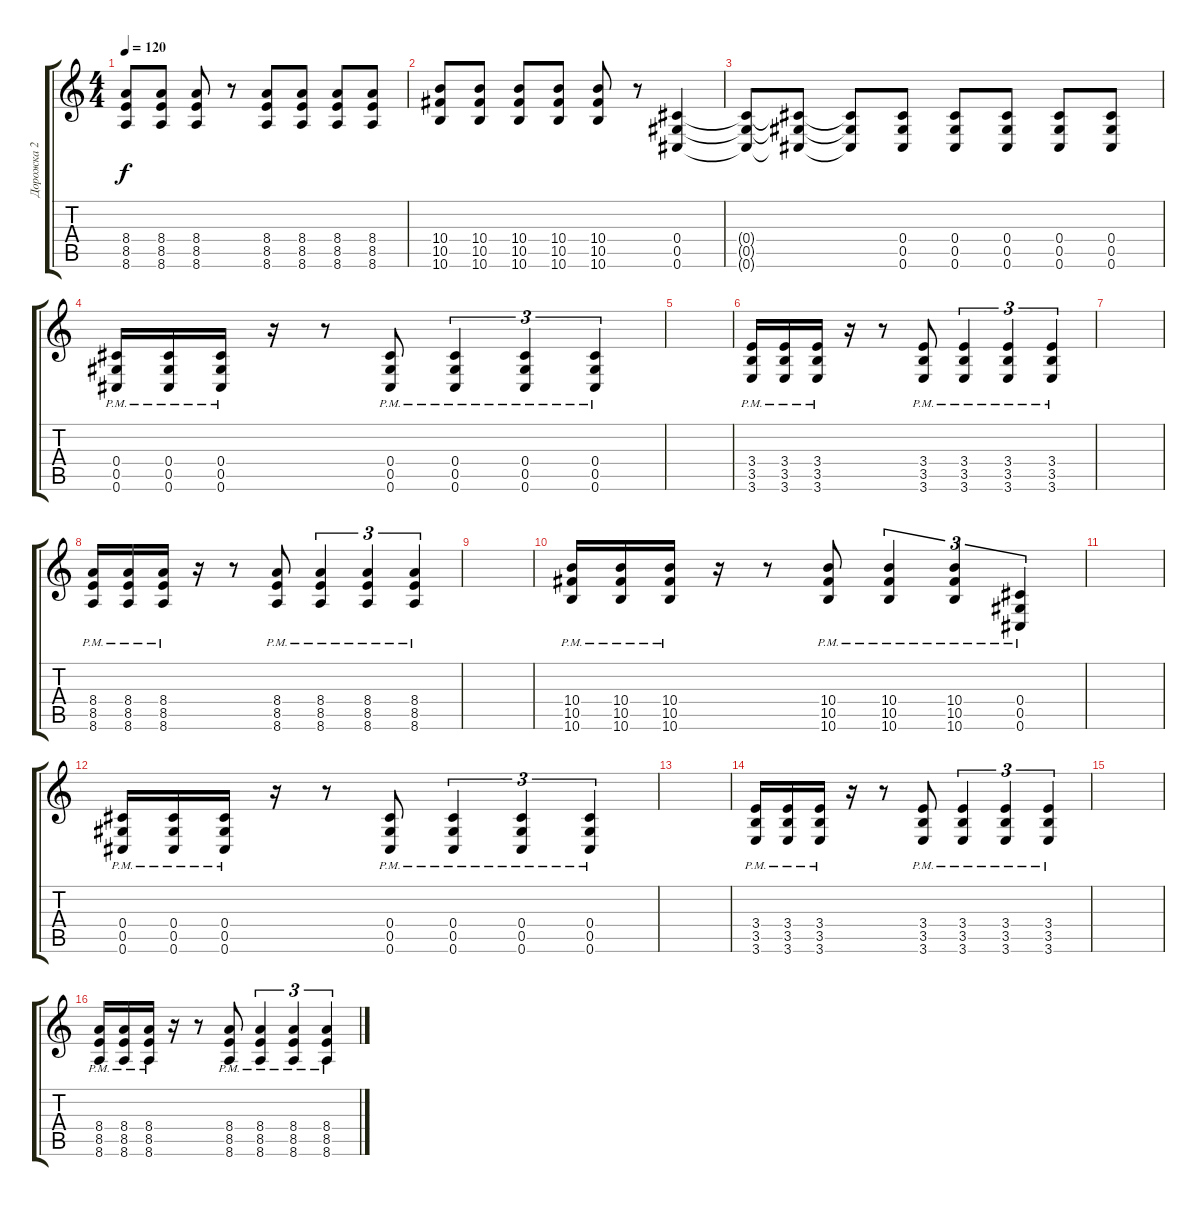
\track ("Дорожка 2" "Дорожка 2") {instrument acousticguitarsteel}
\staff {score tabs}
\tuning (Eb4 Bb3 Gb3 Db3 Ab2 Db2) {hide}
\ts (4 4)
\tempo 120
\clef g2
\ks c
(8.4 8.5 8.6).8{dy f} (8.4 8.5 8.6).8 (8.4 8.5 8.6).8 r.8 (8.4 8.5 8.6).8 (8.4 8.5 8.6).8 (8.4 8.5 8.6).8 (8.4 8.5 8.6).8 |
(10.4 10.5 10.6).8 (10.4 10.5 10.6).8 (10.4 10.5 10.6).8 (10.4 10.5 10.6).8 (10.4 10.5 10.6).8 r.8 (0.4 0.5 0.6).4 |
(0.4{t} 0.5{t} 0.6{t}).8 (0.4{t} 0.5{t} 0.6{t}).8 (0.4{t} 0.5{t} 0.6{t}).8 (0.4 0.5 0.6).8 (0.4 0.5 0.6).8 (0.4 0.5 0.6).8 (0.4 0.5 0.6).8 (0.4 0.5 0.6).8 |
(0.4{pm} 0.5{pm} 0.6{pm}).16 (0.4{pm} 0.5{pm} 0.6{pm}).16 (0.4{pm} 0.5{pm} 0.6{pm}).16 r.16 r.8 (0.4{pm} 0.5{pm} 0.6{pm}).8 (0.4{pm} 0.5{pm} 0.6{pm}).4{tu (3 2)} (0.4{pm} 0.5{pm} 0.6{pm}).4{tu (3 2)} (0.4{pm} 0.5{pm} 0.6{pm}).4{tu (3 2)} |
|
(3.4{pm} 3.5{pm} 3.6{pm}).16 (3.4{pm} 3.5{pm} 3.6{pm}).16 (3.4{pm} 3.5{pm} 3.6{pm}).16 r.16 r.8 (3.4{pm} 3.5{pm} 3.6{pm}).8 (3.4{pm} 3.5{pm} 3.6{pm}).4{tu (3 2)} (3.4{pm} 3.5{pm} 3.6{pm}).4{tu (3 2)} (3.4{pm} 3.5{pm} 3.6{pm}).4{tu (3 2)} |
|
(8.4{pm} 8.5{pm} 8.6{pm}).16 (8.4{pm} 8.5{pm} 8.6{pm}).16 (8.4{pm} 8.5{pm} 8.6{pm}).16 r.16 r.8 (8.4{pm} 8.5{pm} 8.6{pm}).8 (8.4{pm} 8.5{pm} 8.6{pm}).4{tu (3 2)} (8.4{pm} 8.5{pm} 8.6{pm}).4{tu (3 2)} (8.4{pm} 8.5{pm} 8.6{pm}).4{tu (3 2)} |
|
(10.4{pm} 10.5{pm} 10.6{pm}).16 (10.4{pm} 10.5{pm} 10.6{pm}).16 (10.4{pm} 10.5{pm} 10.6{pm}).16 r.16 r.8 (10.4{pm} 10.5{pm} 10.6{pm}).8 (10.4{pm} 10.5{pm} 10.6{pm}).4{tu (3 2)} (10.4{pm} 10.5{pm} 10.6{pm}).4{tu (3 2)} (0.4{pm} 0.5{pm} 0.6{pm}).4{tu (3 2)} |
|
(0.4{pm} 0.5{pm} 0.6{pm}).16 (0.4{pm} 0.5{pm} 0.6{pm}).16 (0.4{pm} 0.5{pm} 0.6{pm}).16 r.16 r.8 (0.4{pm} 0.5{pm} 0.6{pm}).8 (0.4{pm} 0.5{pm} 0.6{pm}).4{tu (3 2)} (0.4{pm} 0.5{pm} 0.6{pm}).4{tu (3 2)} (0.4{pm} 0.5{pm} 0.6{pm}).4{tu (3 2)} |
|
(3.4{pm} 3.5{pm} 3.6{pm}).16 (3.4{pm} 3.5{pm} 3.6{pm}).16 (3.4{pm} 3.5{pm} 3.6{pm}).16 r.16 r.8 (3.4{pm} 3.5{pm} 3.6{pm}).8 (3.4{pm} 3.5{pm} 3.6{pm}).4{tu (3 2)} (3.4{pm} 3.5{pm} 3.6{pm}).4{tu (3 2)} (3.4{pm} 3.5{pm} 3.6{pm}).4{tu (3 2)} |
|
(8.4{pm} 8.5{pm} 8.6{pm}).16 (8.4{pm} 8.5{pm} 8.6{pm}).16 (8.4{pm} 8.5{pm} 8.6{pm}).16 r.16 r.8 (8.4{pm} 8.5{pm} 8.6{pm}).8 (8.4{pm} 8.5{pm} 8.6{pm}).4{tu (3 2)} (8.4{pm} 8.5{pm} 8.6{pm}).4{tu (3 2)} (8.4{pm} 8.5{pm} 8.6{pm}).4{tu (3 2)}
